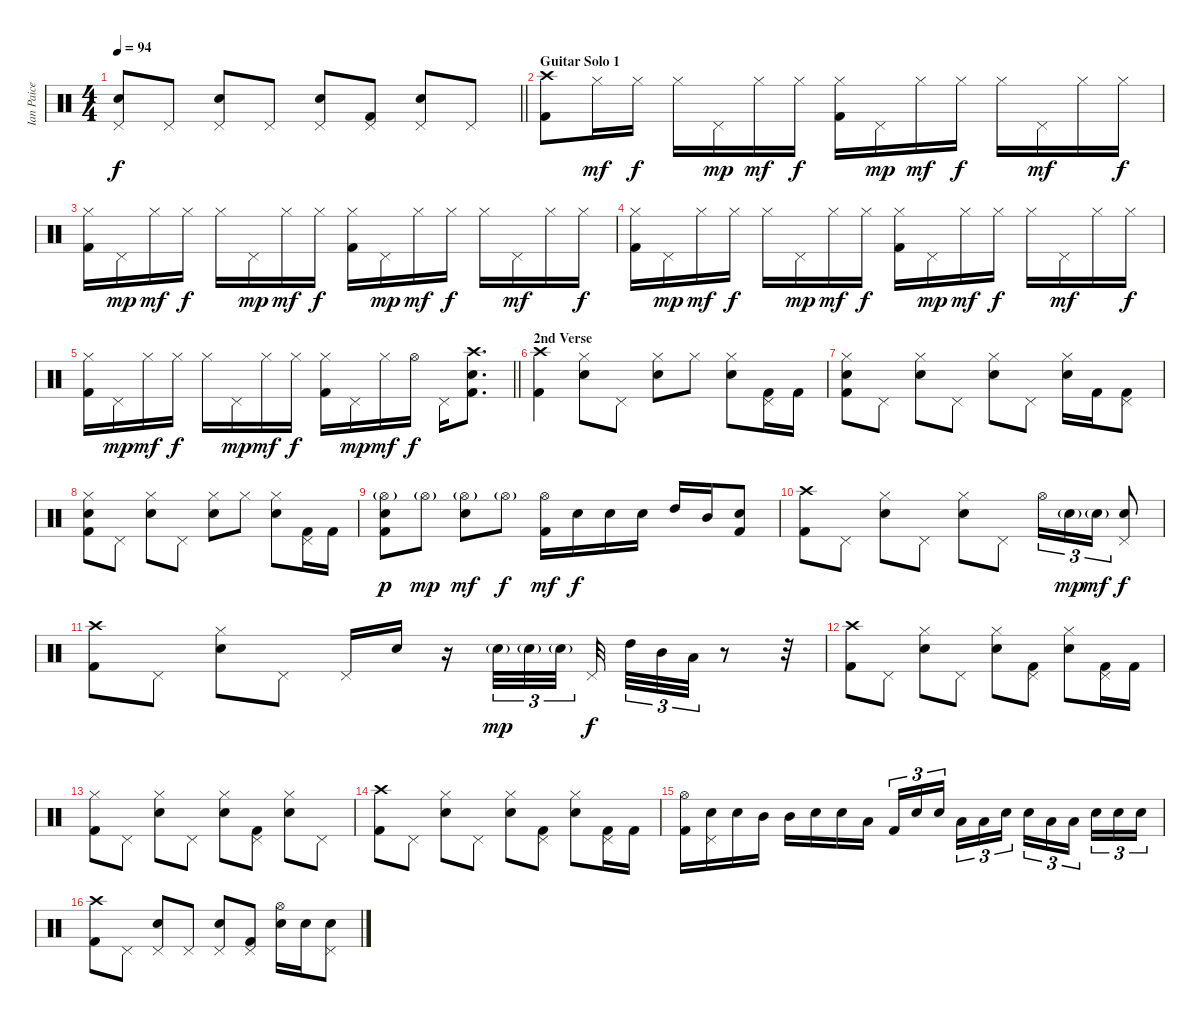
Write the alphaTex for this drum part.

\track ("Ian Paice (Drums)" "Ian Paice ") {instrument percussion}
\staff {score}
\articulation defaults
\ts (4 4)
\tempo 94
\clef neutral
\barLineRight lightlight
\ks c
("Pedal Hi-Hat (hit)" "Electric Snare (hit)").8{dy f} "Pedal Hi-Hat (hit)".8 ("Pedal Hi-Hat (hit)" "Electric Snare (hit)").8 "Pedal Hi-Hat (hit)".8 ("Pedal Hi-Hat (hit)" "Electric Snare (hit)").8 ("Pedal Hi-Hat (hit)" "Kick (hit) 2").8 ("Pedal Hi-Hat (hit)" "Electric Snare (hit)").8 "Pedal Hi-Hat (hit)".8 |
\section ("" "Guitar Solo 1")
("Crash high (hit)" "Kick (hit) 2").8 "Hi-Hat (closed)".16{dy mf} "Hi-Hat (closed)".16{dy f} "Hi-Hat (closed)".16 "Pedal Hi-Hat (hit)".16{dy mp} "Hi-Hat (closed)".16{dy mf} "Hi-Hat (closed)".16{dy f} ("Hi-Hat (closed)" "Kick (hit) 2").16 "Pedal Hi-Hat (hit)".16{dy mp} "Hi-Hat (closed)".16{dy mf} "Hi-Hat (closed)".16{dy f} "Hi-Hat (closed)".16 "Pedal Hi-Hat (hit)".16{dy mf} "Hi-Hat (closed)".16 "Hi-Hat (closed)".16{dy f} |
("Hi-Hat (closed)" "Kick (hit) 2").16 "Pedal Hi-Hat (hit)".16{dy mp} "Hi-Hat (closed)".16{dy mf} "Hi-Hat (closed)".16{dy f} "Hi-Hat (closed)".16 "Pedal Hi-Hat (hit)".16{dy mp} "Hi-Hat (closed)".16{dy mf} "Hi-Hat (closed)".16{dy f} ("Hi-Hat (closed)" "Kick (hit) 2").16 "Pedal Hi-Hat (hit)".16{dy mp} "Hi-Hat (closed)".16{dy mf} "Hi-Hat (closed)".16{dy f} "Hi-Hat (closed)".16 "Pedal Hi-Hat (hit)".16{dy mf} "Hi-Hat (closed)".16 "Hi-Hat (closed)".16{dy f} |
("Hi-Hat (closed)" "Kick (hit) 2").16 "Pedal Hi-Hat (hit)".16{dy mp} "Hi-Hat (closed)".16{dy mf} "Hi-Hat (closed)".16{dy f} "Hi-Hat (closed)".16 "Pedal Hi-Hat (hit)".16{dy mp} "Hi-Hat (closed)".16{dy mf} "Hi-Hat (closed)".16{dy f} ("Hi-Hat (closed)" "Kick (hit) 2").16 "Pedal Hi-Hat (hit)".16{dy mp} "Hi-Hat (closed)".16{dy mf} "Hi-Hat (closed)".16{dy f} "Hi-Hat (closed)".16 "Pedal Hi-Hat (hit)".16{dy mf} "Hi-Hat (closed)".16 "Hi-Hat (closed)".16{dy f} |
\barLineRight lightlight
("Hi-Hat (closed)" "Kick (hit) 2").16 "Pedal Hi-Hat (hit)".16{dy mp} "Hi-Hat (closed)".16{dy mf} "Hi-Hat (closed)".16{dy f} "Hi-Hat (closed)".16 "Pedal Hi-Hat (hit)".16{dy mp} "Hi-Hat (closed)".16{dy mf} "Hi-Hat (closed)".16{dy f} ("Hi-Hat (closed)" "Kick (hit) 2").16 "Pedal Hi-Hat (hit)".16{dy mp} "Hi-Hat (closed)".16{dy mf} "Hi-Hat (open)".16{dy f} "Pedal Hi-Hat (hit)".16 ("Crash high (hit)" "Electric Snare (hit)" "Kick (hit) 2").8{d} |
\section ("" "2nd Verse")
("Crash high (hit)" "Kick (hit) 2").4 ("Hi-Hat (closed)" "Electric Snare (hit)").8 "Pedal Hi-Hat (hit)".8 ("Hi-Hat (closed)" "Electric Snare (hit)").8 "Hi-Hat (closed)".8 ("Hi-Hat (closed)" "Electric Snare (hit)").8 ("Pedal Hi-Hat (hit)" "Kick (hit) 2").16 "Kick (hit) 2".16 |
("Hi-Hat (closed)" "Electric Snare (hit)" "Kick (hit) 2").8 "Pedal Hi-Hat (hit)".8 ("Hi-Hat (closed)" "Electric Snare (hit)").8 "Pedal Hi-Hat (hit)".8 ("Hi-Hat (closed)" "Electric Snare (hit)").8 "Pedal Hi-Hat (hit)".8 ("Hi-Hat (closed)" "Electric Snare (hit)").16 "Kick (hit) 2".16 ("Pedal Hi-Hat (hit)" "Kick (hit) 2").8 |
("Hi-Hat (closed)" "Electric Snare (hit)" "Kick (hit) 2").8 "Pedal Hi-Hat (hit)".8 ("Hi-Hat (closed)" "Electric Snare (hit)").8 "Pedal Hi-Hat (hit)".8 ("Hi-Hat (closed)" "Electric Snare (hit)").8 "Hi-Hat (closed)".8 ("Hi-Hat (closed)" "Electric Snare (hit)").8 ("Pedal Hi-Hat (hit)" "Kick (hit) 2").16 "Kick (hit) 2".16 |
("Hi-Hat (open)"{g} "Electric Snare (hit)" "Kick (hit) 2").8{dy p} "Hi-Hat (open)"{g}.8{dy mp} ("Hi-Hat (open)"{g} "Electric Snare (hit)").8{dy mf} "Hi-Hat (open)"{g}.8{dy f} ("Hi-Hat (open)" "Kick (hit) 2").16{dy mf} "Electric Snare (hit)".16{dy f} "Electric Snare (hit)".16 "Electric Snare (hit)".16 "High Tom (hit)".16 "Mid Tom (hit)".16 ("Electric Snare (hit)" "Kick (hit) 2").8 |
("Crash high (hit)" "Kick (hit) 2").8 "Pedal Hi-Hat (hit)".8 ("Hi-Hat (closed)" "Electric Snare (hit)").8 "Pedal Hi-Hat (hit)".8 ("Hi-Hat (closed)" "Electric Snare (hit)").8 "Pedal Hi-Hat (hit)".8 "Hi-Hat (open)".16{tu (3 2)} "Electric Snare (hit)"{g}.16{tu (3 2) dy mp} "Electric Snare (hit)"{g}.16{tu (3 2) dy mf} ("Pedal Hi-Hat (hit)" "Electric Snare (hit)").8{dy f} |
("Crash high (hit)" "Kick (hit) 2").8 "Pedal Hi-Hat (hit)".8 ("Hi-Hat (closed)" "Electric Snare (hit)").8 "Pedal Hi-Hat (hit)".8 "Pedal Hi-Hat (hit)".16 "Electric Snare (hit)".16 r.16 "Electric Snare (hit)"{g}.32{tu (3 2) dy mp} "Electric Snare (hit)"{g}.32{tu (3 2)} "Electric Snare (hit)"{g}.32{tu (3 2)} "Pedal Hi-Hat (hit)".32{dy f} "High Tom (hit)".32{tu (3 2)} "Mid Tom (hit)".32{tu (3 2)} "Low Tom (hit)".32{tu (3 2)} r.8 r.32 |
("Crash high (hit)" "Kick (hit) 2").8 "Pedal Hi-Hat (hit)".8 ("Hi-Hat (closed)" "Electric Snare (hit)").8 "Pedal Hi-Hat (hit)".8 ("Hi-Hat (closed)" "Electric Snare (hit)").8 ("Pedal Hi-Hat (hit)" "Kick (hit) 2").8 ("Hi-Hat (closed)" "Electric Snare (hit)").8 ("Pedal Hi-Hat (hit)" "Kick (hit) 2").16 "Kick (hit) 2".16 |
("Hi-Hat (closed)" "Kick (hit) 2").8 "Pedal Hi-Hat (hit)".8 ("Hi-Hat (closed)" "Electric Snare (hit)").8 "Pedal Hi-Hat (hit)".8 ("Hi-Hat (closed)" "Electric Snare (hit)").8 ("Pedal Hi-Hat (hit)" "Kick (hit) 2").8 ("Hi-Hat (closed)" "Electric Snare (hit)").8 "Pedal Hi-Hat (hit)".8 |
("Crash high (hit)" "Kick (hit) 2").8 "Pedal Hi-Hat (hit)".8 ("Hi-Hat (closed)" "Electric Snare (hit)").8 "Pedal Hi-Hat (hit)".8 ("Hi-Hat (closed)" "Electric Snare (hit)").8 ("Pedal Hi-Hat (hit)" "Kick (hit) 2").8 ("Hi-Hat (closed)" "Electric Snare (hit)").8 ("Pedal Hi-Hat (hit)" "Kick (hit) 2").16 "Kick (hit) 2".16 |
("Hi-Hat (open)" "Kick (hit) 2").16 ("Pedal Hi-Hat (hit)" "Electric Snare (hit)").16 "Electric Snare (hit)".16 "Mid Tom (hit)".16 "Mid Tom (hit)".16 "Electric Snare (hit)".16 "Electric Snare (hit)".16 "Low Tom (hit)".16 "Kick (hit) 2".16{tu (3 2)} "Electric Snare (hit)".16{tu (3 2)} "Electric Snare (hit)".16{tu (3 2)} "Low Tom (hit)".16{tu (3 2)} "Low Tom (hit)".16{tu (3 2)} "Electric Snare (hit)".16{tu (3 2)} "Electric Snare (hit)".16{tu (3 2)} "Low Tom (hit)".16{tu (3 2)} "Low Tom (hit)".16{tu (3 2)} "Electric Snare (hit)".16{tu (3 2)} "Electric Snare (hit)".16{tu (3 2)} "Electric Snare (hit)".16{tu (3 2)} |
("Crash high (hit)" "Kick (hit) 2").8 "Pedal Hi-Hat (hit)".8 ("Pedal Hi-Hat (hit)" "Electric Snare (hit)").8 "Pedal Hi-Hat (hit)".8 ("Pedal Hi-Hat (hit)" "Electric Snare (hit)").8 ("Pedal Hi-Hat (hit)" "Kick (hit) 2").8 ("Hi-Hat (open)" "Electric Snare (hit)").16 "Electric Snare (hit)".16 ("Pedal Hi-Hat (hit)" "Electric Snare (hit)").8
